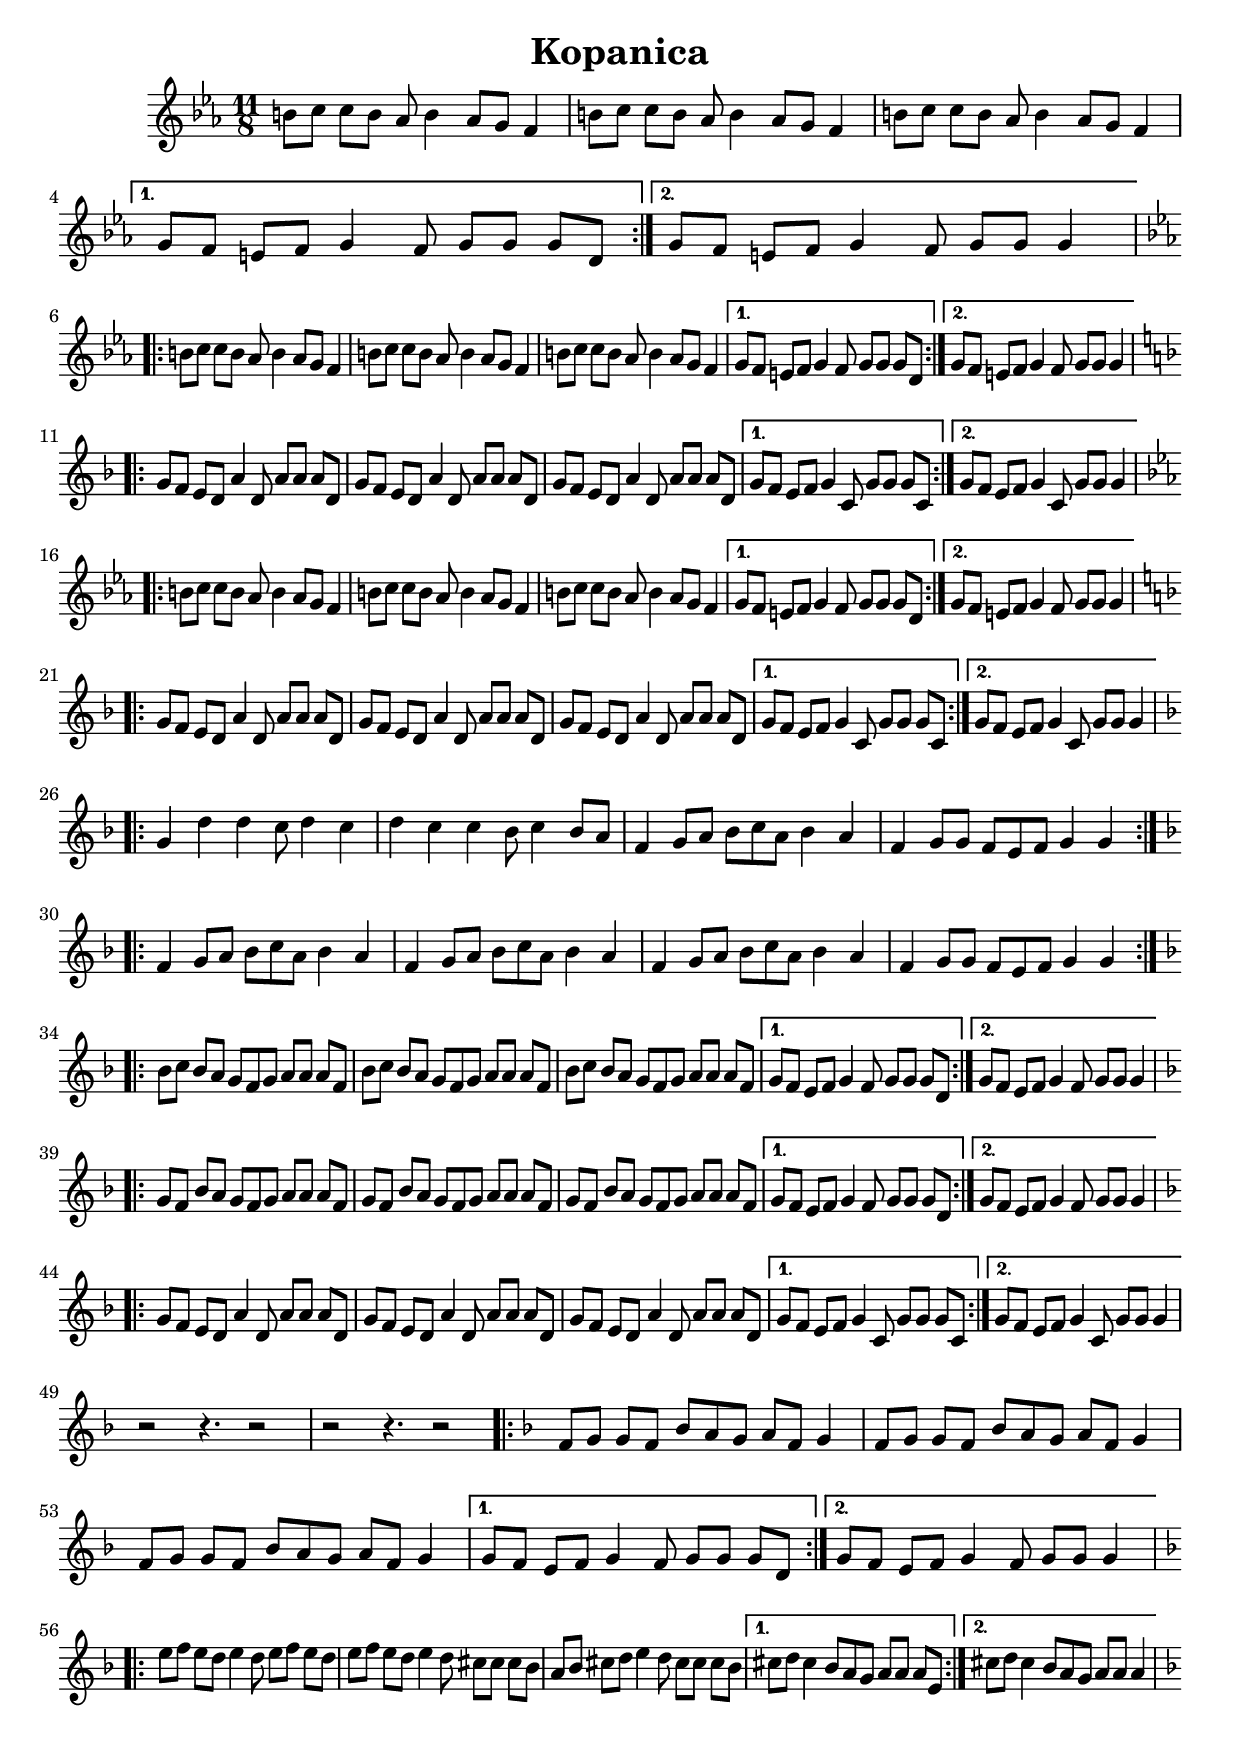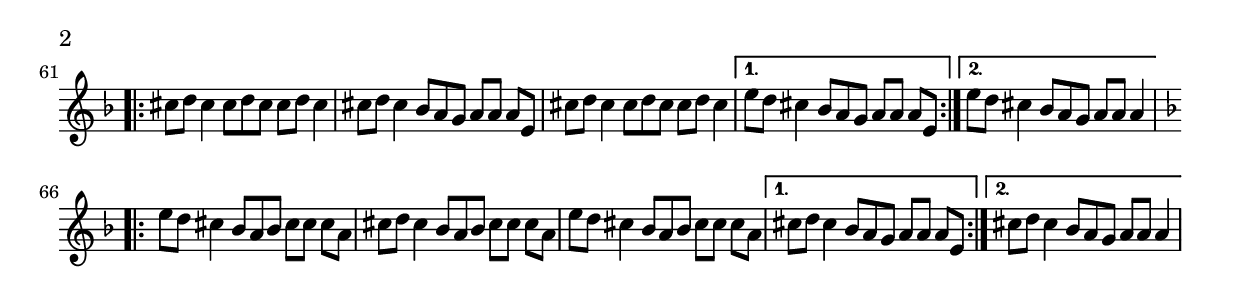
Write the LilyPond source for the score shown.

\version "2.8.7"
\include "deutsch.ly"

A = \relative c''{
  \key d \minor
  \repeat volta 2 {
    cis8 d d cis b cis4 b8 a g4 | cis8 d d cis b cis4 b8 a g4 |
    cis8 d d cis b cis4 b8 a g4 |  }
  \alternative{ { a8 g fis g a4 g8 a a a e } { a8 g fis g a4 g8 a a a4 } }
}

B = \relative c''{
  \key e \minor
  \repeat volta 2 {
    a8 g fis e h'4 e,8 h'8 h h e, | a8 g fis e h'4 e,8 h'8 h h e, |
    a8 g fis e h'4 e,8 h'8 h h e, |
  }
   \alternative{
     { a g fis g a4 d,8 a'8 a a d, } { a' g fis g a4 d,8 a'8 a a4 }
  }
}

% Middle part

C= \relative c''{
  \key g \major
  \repeat volta 2 {
    a4 e' e d8 e4 d | e d d c8 d4 c8 h | g4 a8 h c d h c4 h4 |
    g a8 a g fis g a4 a |
  }
}

D = \relative c''{
  \key g \major
  \repeat volta 2 {
    g4 a8 h c d h c4 h4 | g4 a8 h c d h c4 h4 | g4 a8 h c d h c4 h4 |
    g4 a8 a g fis g a4 a|
  }
}

E = \relative c''{
  \key g \major
  \repeat volta 2 {
    c8 d c h a g a h h h g | c8 d c h a g a h h h g | c8 d c h a g a h h h g |
  }
  \alternative{
      { a g fis g a4 g8 a a a e } { a g fis g a4 g8 a a a4 }
  }
}

F = \relative c''{
  \key g \major
  \repeat volta 2 {
    a8 g c h a g a h h h g | a8 g c h a g a h h h g | a8 g c h a g a h h h g |
  }
  \alternative{
    { a g fis g a4 g8 a a a e} { a g fis g a4 g8 a a a4 }
  }
}

% Trumpet solo

G = \relative c'' {
  \key e \minor
  \repeat volta 2 {
    g8 a a g c h a h g a4 | g8 a a g c h a h g a4 | g8 a a g c h a h g a4 |
  }
  \alternative {
    { a8 g fis g a4 g8 a a a e} { a8 g fis g a4 g8 a a a4 }
  }
}

H = \relative c''{
  \key e \minor
  \repeat volta 2 {
    fis8 g fis e fis4 e8 fis g fis e | fis g fis e fis4 e8 dis dis dis c |
    h c dis e fis4 e8 dis dis dis c |
  }
  \alternative{
    {dis e dis4 c8 h a h h h fis } {dis' e dis4 c8 h a h h h4 }
  }
}

I = \relative c''{
  \key e \minor
  \repeat volta 2 {
    dis8 e dis4 dis8 e dis dis e dis4 | dis8 e dis4 c8 h a h h h fis |
    dis'8 e dis4 dis8 e dis dis e dis4
  }
  \alternative{
    { fis8 e dis4 c8 h a h h h fis } { fis'8 e dis4 c8 h a h h h4 }
  }
}

J = \relative c''{
  \key e \minor
  \repeat volta 2 {
    fis8 e dis4 c8 h c dis dis dis h | dis8 e dis4 c8 h c dis dis dis h |
    fis'8 e dis4 c8 h c dis dis dis h
  }
  \alternative{
      { dis8 e dis4 c8 h a h h h fis } { dis'8 e dis4 c8 h a h h h4 }
  }
}

kopanica = {
  \clef treble
  \time 11/8
  \set Timing.beatStructure = #'(2 2 3 2 2)

  \A \break \A \break \B \break \A \break \B \break
  \C \break \D \break \E \break \F \break
  \B \break
  r2 r4. r2 | r2 r4. r2 |
  \G \break \H \break \I \break \J
}

\header{ title = \markup{ Kopanica } }
\score{
  \new Staff \transpose g f \kopanica
  \layout{}
  \midi{}
}
